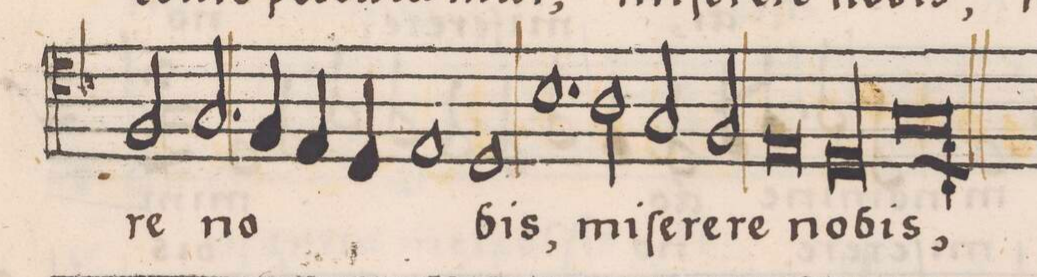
**kern	**text
*I"BASSVS	*
*clefC4	*
*k[b-]	*
*met(C|)	*
*M2/1	*
2F/	-re
2.G/	no-
=34-	=34-
4F/	.
4E/	.
4D/	.
1E	.
=35-	=35-
1D	-bis,
1.B-	.
=36-	=36-
2A\	mi-
2G/	-ſe-
2F/	-re-
=37-	=37-
0E	-re
=38-	=38-
00D	no-
=39-	=39-
=40-	=40-
0G\l	-bis,
*clefC5	*
=41||-	=41||-
*-	*-
